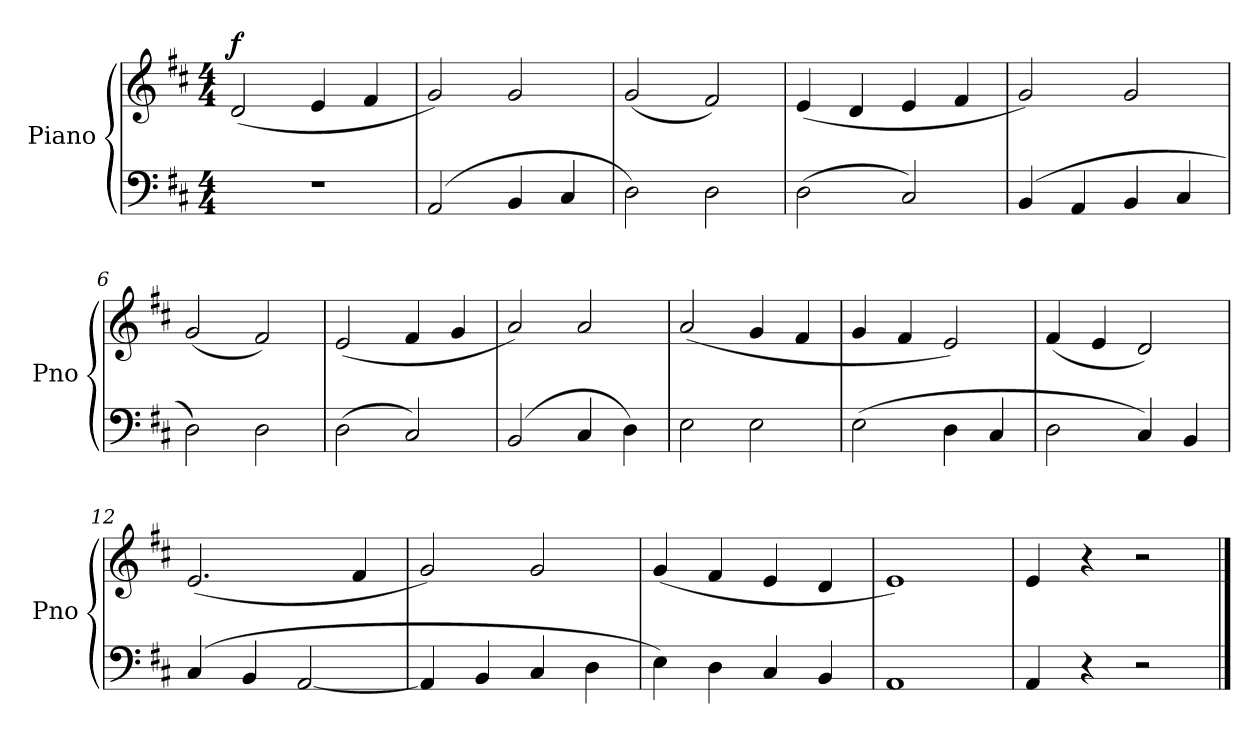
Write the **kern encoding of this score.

**kern	**kern	**dynam
*part2	*part1	*part1
*staff2	*staff1	*staff1
*I"Piano	*I"Piano	*
*I'Pno	*I'Pno	*
*clefF4	*clefG2	*
*k[f#c#]	*k[f#c#]	*
*M4/4	*M4/4	*
*MM100	*MM100	*
=1	=1	=1
!	!	!LO:DY:a
1r	(2d/	f
.	4e/	.
.	4f#/	.
=2	=2	=2
(2AA/	2g/)	.
4BB/	2g/	.
4C#/	.	.
=3	=3	=3
2D\)	(2g/	.
2D\	2f#/)	.
=4	=4	=4
(2D\	(4e/	.
.	4d/	.
2C#/)	4e/	.
.	4f#/	.
=5	=5	=5
(4BB/	2g/)	.
4AA/	.	.
4BB/	2g/	.
4C#/	.	.
=6	=6	=6
2D\)	(2g/	.
2D\	2f#/)	.
=7	=7	=7
(2D\	(2e/	.
2C#/)	4f#/	.
.	4g/	.
=8	=8	=8
(2BB/	2a/)	.
4C#/	2a/	.
4D\)	.	.
!!LO:LB:g=z
=9	=9	=9
2E\	(2a/	.
2E\	4g/	.
.	4f#/	.
=10	=10	=10
(2E\	4g/	.
.	4f#/	.
4D\	2e/)	.
4C#/	.	.
=11	=11	=11
2D\	(4f#/	.
.	4e/	.
4C#/)	2d/)	.
4BB/	.	.
=12	=12	=12
(4C#/	(2.e/	.
4BB/	.	.
[2AA/	.	.
.	4f#/	.
=13	=13	=13
4AA/]	2g/)	.
4BB/	.	.
4C#/	2g/	.
4D\	.	.
=14	=14	=14
4E\)	(4g/	.
4D\	4f#/	.
4C#/	4e/	.
4BB/	4d/	.
=15	=15	=15
1AA	1e)	.
=16	=16	=16
4AA/	4e/	.
4r	4r	.
2r	2r	.
==	==	==
*-	*-	*-
